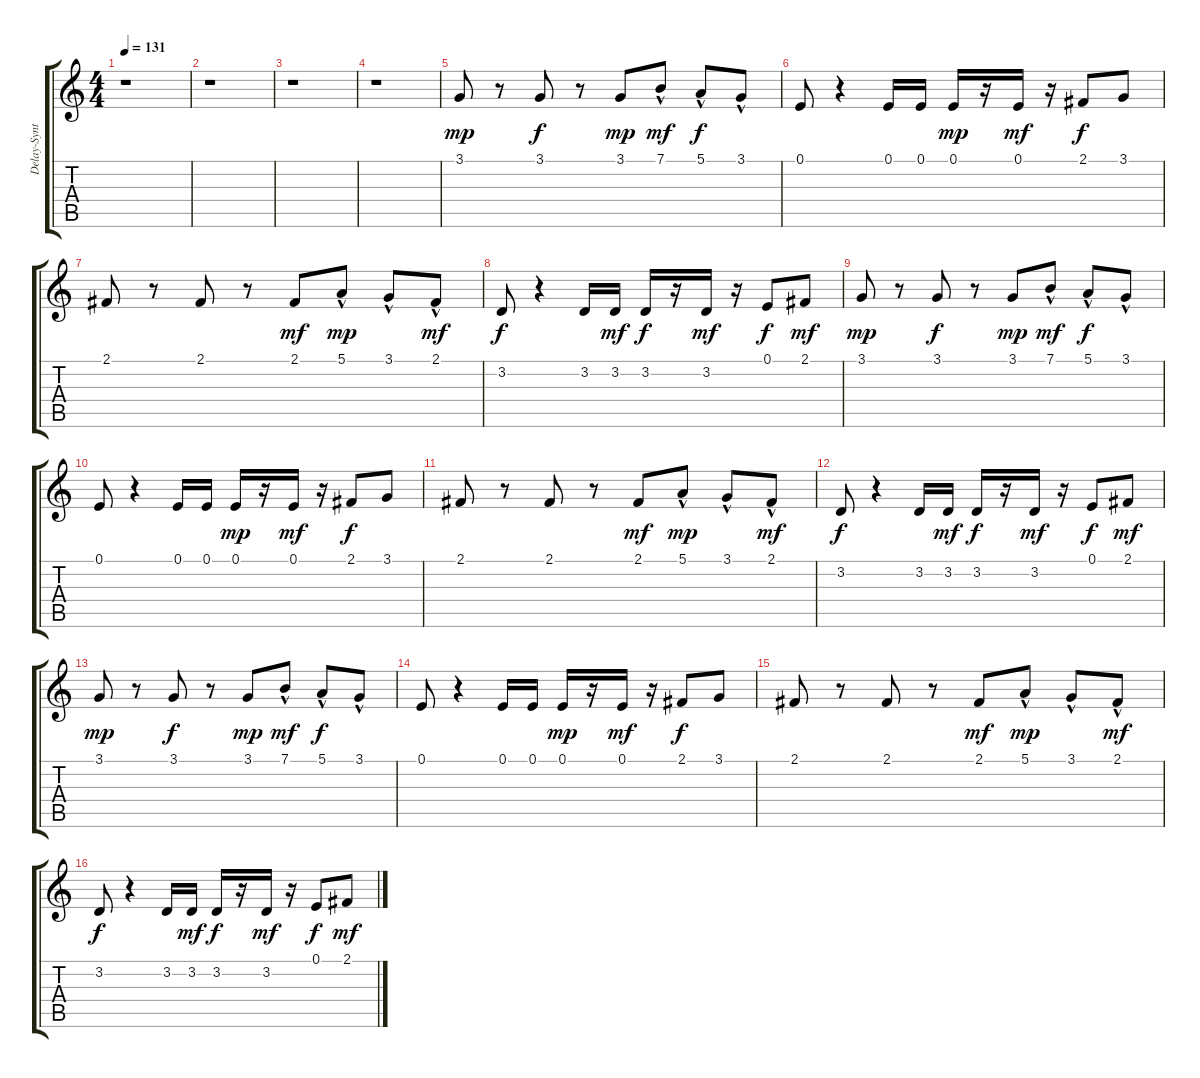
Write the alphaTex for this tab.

\track ("Delay-Synth" "Delay-Synt") {instrument lead2sawtooth}
\staff {score tabs}
\tuning (E4 B3 G3 D3 A2 E2) {hide}
\ts (4 4)
\tempo 131
\clef g2
\ks c
r.1{dy f} |
r.1 |
r.1 |
r.1 |
3.1.8{dy mp} r.8 3.1.8{dy f} r.8 3.1.8{dy mp} 7.1{hac}.8{dy mf} 5.1{hac}.8{dy f} 3.1{hac}.8 |
0.1.8 r.4 0.1.16 0.1.16 0.1.16{dy mp} r.16 0.1.16{dy mf} r.16 2.1.8{dy f} 3.1.8 |
2.1.8 r.8 2.1.8 r.8 2.1.8{dy mf} 5.1{hac}.8{dy mp} 3.1{hac}.8 2.1{hac}.8{dy mf} |
3.2.8{dy f} r.4 3.2.16 3.2.16{dy mf} 3.2.16{dy f} r.16 3.2.16{dy mf} r.16 0.1.8{dy f} 2.1.8{dy mf} |
3.1.8{dy mp} r.8 3.1.8{dy f} r.8 3.1.8{dy mp} 7.1{hac}.8{dy mf} 5.1{hac}.8{dy f} 3.1{hac}.8 |
0.1.8 r.4 0.1.16 0.1.16 0.1.16{dy mp} r.16 0.1.16{dy mf} r.16 2.1.8{dy f} 3.1.8 |
2.1.8 r.8 2.1.8 r.8 2.1.8{dy mf} 5.1{hac}.8{dy mp} 3.1{hac}.8 2.1{hac}.8{dy mf} |
3.2.8{dy f} r.4 3.2.16 3.2.16{dy mf} 3.2.16{dy f} r.16 3.2.16{dy mf} r.16 0.1.8{dy f} 2.1.8{dy mf} |
3.1.8{dy mp} r.8 3.1.8{dy f} r.8 3.1.8{dy mp} 7.1{hac}.8{dy mf} 5.1{hac}.8{dy f} 3.1{hac}.8 |
0.1.8 r.4 0.1.16 0.1.16 0.1.16{dy mp} r.16 0.1.16{dy mf} r.16 2.1.8{dy f} 3.1.8 |
2.1.8 r.8 2.1.8 r.8 2.1.8{dy mf} 5.1{hac}.8{dy mp} 3.1{hac}.8 2.1{hac}.8{dy mf} |
3.2.8{dy f} r.4 3.2.16 3.2.16{dy mf} 3.2.16{dy f} r.16 3.2.16{dy mf} r.16 0.1.8{dy f} 2.1.8{dy mf}
